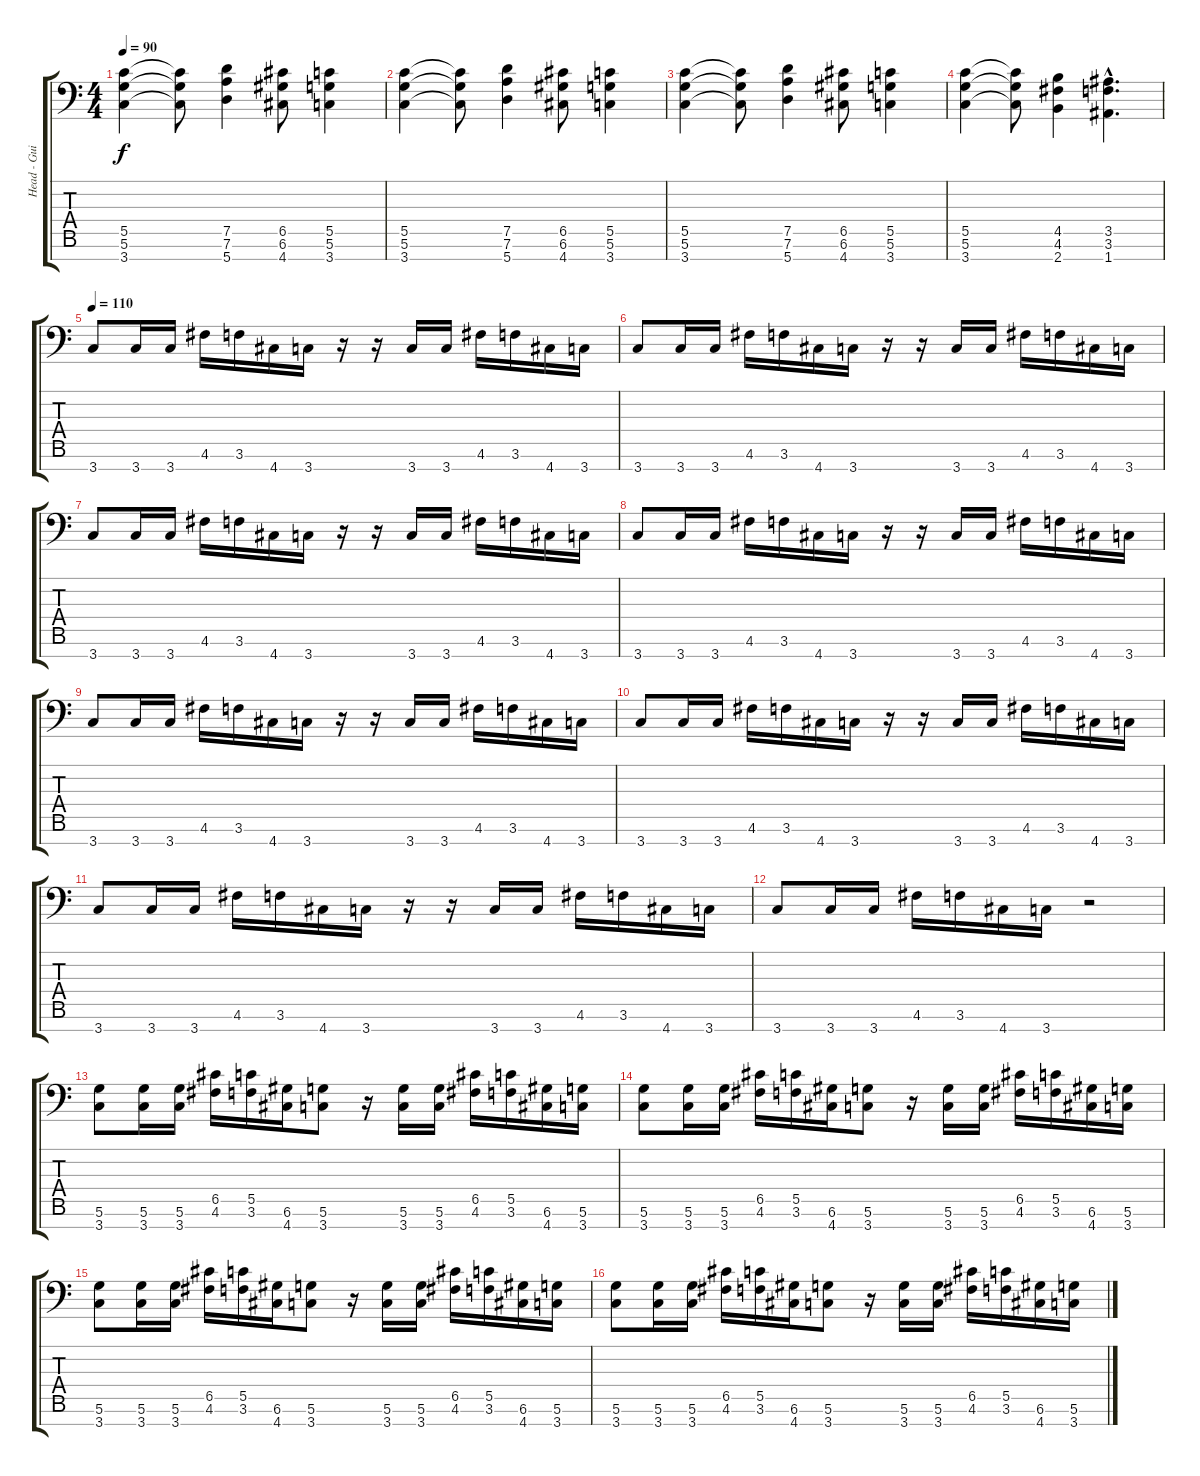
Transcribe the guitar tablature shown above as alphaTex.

\track ("Head - Guitar" "Head - Gui") {instrument distortionguitar}
\staff {score tabs}
\tuning (D4 A3 F3 C3 G2 D2 A1) {hide}
\ts (4 4)
\tempo 90
\clef f4
\ks c
(5.5 5.6 3.7).4{dy f} (5.5{t} 5.6{t} 3.7{t}).8 (7.5 7.6 5.7).4 (6.5 6.6 4.7).8 (5.5 5.6 3.7).4 |
(5.5 5.6 3.7).4 (5.5{t} 5.6{t} 3.7{t}).8 (7.5 7.6 5.7).4 (6.5 6.6 4.7).8 (5.5 5.6 3.7).4 |
(5.5 5.6 3.7).4 (5.5{t} 5.6{t} 3.7{t}).8 (7.5 7.6 5.7).4 (6.5 6.6 4.7).8 (5.5 5.6 3.7).4 |
(5.5 5.6 3.7).4 (5.5{t} 5.6{t} 3.7{t}).8 (4.5 4.6 2.7).4 (3.5{hac} 3.6{hac} 1.7{hac}).4{d} |
\tempo 110
3.7.8{instrument overdrivenguitar} 3.7.16 3.7.16 4.6.16 3.6.16 4.7.16 3.7.16 r.16 r.16 3.7.16 3.7.16 4.6.16 3.6.16 4.7.16 3.7.16 |
3.7.8 3.7.16 3.7.16 4.6.16 3.6.16 4.7.16 3.7.16 r.16 r.16 3.7.16 3.7.16 4.6.16 3.6.16 4.7.16 3.7.16 |
3.7.8 3.7.16 3.7.16 4.6.16 3.6.16 4.7.16 3.7.16 r.16 r.16 3.7.16 3.7.16 4.6.16 3.6.16 4.7.16 3.7.16 |
3.7.8 3.7.16 3.7.16 4.6.16 3.6.16 4.7.16 3.7.16 r.16 r.16 3.7.16 3.7.16 4.6.16 3.6.16 4.7.16 3.7.16 |
3.7.8 3.7.16 3.7.16 4.6.16 3.6.16 4.7.16 3.7.16 r.16 r.16 3.7.16 3.7.16 4.6.16 3.6.16 4.7.16 3.7.16 |
3.7.8 3.7.16 3.7.16 4.6.16 3.6.16 4.7.16 3.7.16 r.16 r.16 3.7.16 3.7.16 4.6.16 3.6.16 4.7.16 3.7.16 |
3.7.8 3.7.16 3.7.16 4.6.16 3.6.16 4.7.16 3.7.16 r.16 r.16 3.7.16 3.7.16 4.6.16 3.6.16 4.7.16 3.7.16 |
3.7.8 3.7.16 3.7.16 4.6.16 3.6.16 4.7.16 3.7.16 r.2{instrument distortionguitar} |
(5.6 3.7).8 (5.6 3.7).16 (5.6 3.7).16 (6.5 4.6).16 (5.5 3.6).16 (6.6 4.7).16 (5.6 3.7).8 r.16 (5.6 3.7).16 (5.6 3.7).16 (6.5 4.6).16 (5.5 3.6).16 (6.6 4.7).16 (5.6 3.7).16 |
(5.6 3.7).8 (5.6 3.7).16 (5.6 3.7).16 (6.5 4.6).16 (5.5 3.6).16 (6.6 4.7).16 (5.6 3.7).8 r.16 (5.6 3.7).16 (5.6 3.7).16 (6.5 4.6).16 (5.5 3.6).16 (6.6 4.7).16 (5.6 3.7).16 |
(5.6 3.7).8 (5.6 3.7).16 (5.6 3.7).16 (6.5 4.6).16 (5.5 3.6).16 (6.6 4.7).16 (5.6 3.7).8 r.16 (5.6 3.7).16 (5.6 3.7).16 (6.5 4.6).16 (5.5 3.6).16 (6.6 4.7).16 (5.6 3.7).16 |
(5.6 3.7).8 (5.6 3.7).16 (5.6 3.7).16 (6.5 4.6).16 (5.5 3.6).16 (6.6 4.7).16 (5.6 3.7).8 r.16 (5.6 3.7).16 (5.6 3.7).16 (6.5 4.6).16 (5.5 3.6).16 (6.6 4.7).16 (5.6 3.7).16
